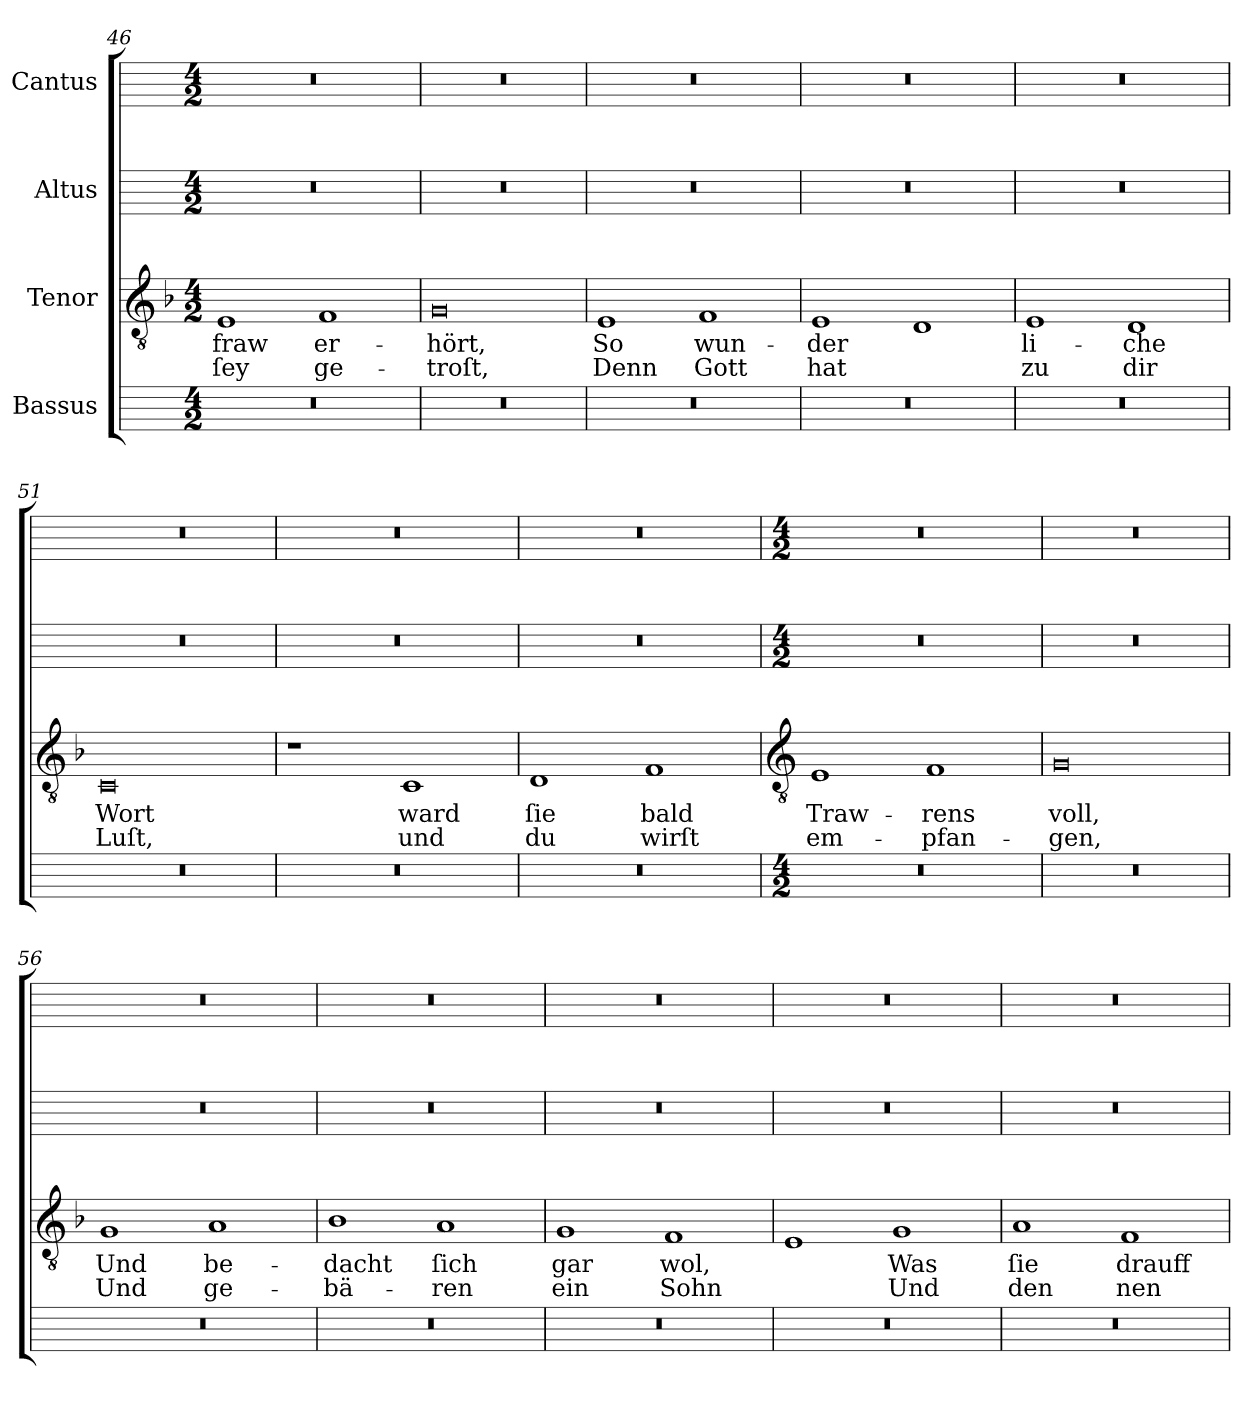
**kern	**kern	**text	**text	**kern	**kern
*part4	*part3	*part3	*part3	*part2	*part1
*staff4	*staff3	*staff3	*staff3	*staff2	*staff1
*I"Bassus	*I"Tenor	*	*	*I"Altus	*I"Cantus
*	*clefGv2	*	*	*	*
*	*	*	*	*	*ITrd1c2
*	*k[b-]	*	*	*	*
*	*F:	*	*	*	*
*M4/2	*M4/2	*	*	*M4/2	*M4/2
=46	=46	=46	=46	=46	=46
!	!	!LO:LY:b	!LO:LY:b	!	!
0r	1E	fraw	ſey	0r	0r
!	!	!LO:LY:b	!LO:LY:b	!	!
.	1F	er-	-ge-	.	.
=47	=47	=47	=47	=47	=47
!	!	!LO:LY:b	!LO:LY:b	!	!
0r	0G	-hört,	troſt,	0r	0r
=48	=48	=48	=48	=48	=48
!	!	!LO:LY:b	!LO:LY:b	!	!
0r	1E	So	Denn	0r	0r
!	!	!LO:LY:b	!LO:LY:b	!	!
.	1F	wun-	-Gott	.	.
=49	=49	=49	=49	=49	=49
!	!	!LO:LY:b	!LO:LY:b	!	!
0r	1E	der	hat	0r	0r
.	1D	.	.	.	.
=50	=50	=50	=50	=50	=50
!	!	!LO:LY:b	!LO:LY:b	!	!
0r	1E	li-	-zu	0r	0r
!	!	!LO:LY:b	!LO:LY:b	!	!
.	1D	che	dir	.	.
=51	=51	=51	=51	=51	=51
!	!	!LO:LY:b	!LO:LY:b	!	!
0r	0C	Wort	Luſt,	0r	0r
=52	=52	=52	=52	=52	=52
0r	1r	.	.	0r	0r
!	!	!LO:LY:b	!LO:LY:b	!	!
.	1C	ward	und	.	.
=53	=53	=53	=53	=53	=53
!	!	!LO:LY:b	!LO:LY:b	!	!
0r	1D	ſie	du	0r	0r
!	!	!LO:LY:b	!LO:LY:b	!	!
.	1F	bald	wirſt	.	.
!!LO:LB:g=z
=54	=54	=54	=54	=54	=54
*	*clefGv2	*	*	*	*
*M4/2	*	*	*	*M4/2	*M4/2
!	!	!LO:LY:b	!LO:LY:b	!	!
0r	1E	Traw-	-em-	0r	0r
!	!	!LO:LY:b	!LO:LY:b	!	!
.	1F	-rens	pfan-	.	.
=55	=55	=55	=55	=55	=55
!	!	!LO:LY:b	!LO:LY:b	!	!
0r	0G	-voll,	gen,	0r	0r
=56	=56	=56	=56	=56	=56
!	!	!LO:LY:b	!LO:LY:b	!	!
0r	1G	Und	Und	0r	0r
!	!	!LO:LY:b	!LO:LY:b	!	!
.	1A	be-	-ge-	.	.
=57	=57	=57	=57	=57	=57
!	!	!LO:LY:b	!LO:LY:b	!	!
0r	1B-	-dacht	bä-	0r	0r
!	!	!LO:LY:b	!LO:LY:b	!	!
.	1A	-ſich	ren	.	.
=58	=58	=58	=58	=58	=58
!	!	!LO:LY:b	!LO:LY:b	!	!
0r	1G	gar	ein	0r	0r
!	!	!LO:LY:b	!LO:LY:b	!	!
.	1F	wol,	Sohn	.	.
=59	=59	=59	=59	=59	=59
0r	1E	.	.	0r	0r
!	!	!LO:LY:b	!LO:LY:b	!	!
.	1G	Was	Und	.	.
=60	=60	=60	=60	=60	=60
!	!	!LO:LY:b	!LO:LY:b	!	!
0r	1A	ſie	den	0r	0r
!	!	!LO:LY:b	!LO:LY:b	!	!
.	1F	drauff	nen-	.	.
=	=	=	=	=	=
*-	*-	*-	*-	*-	*-
